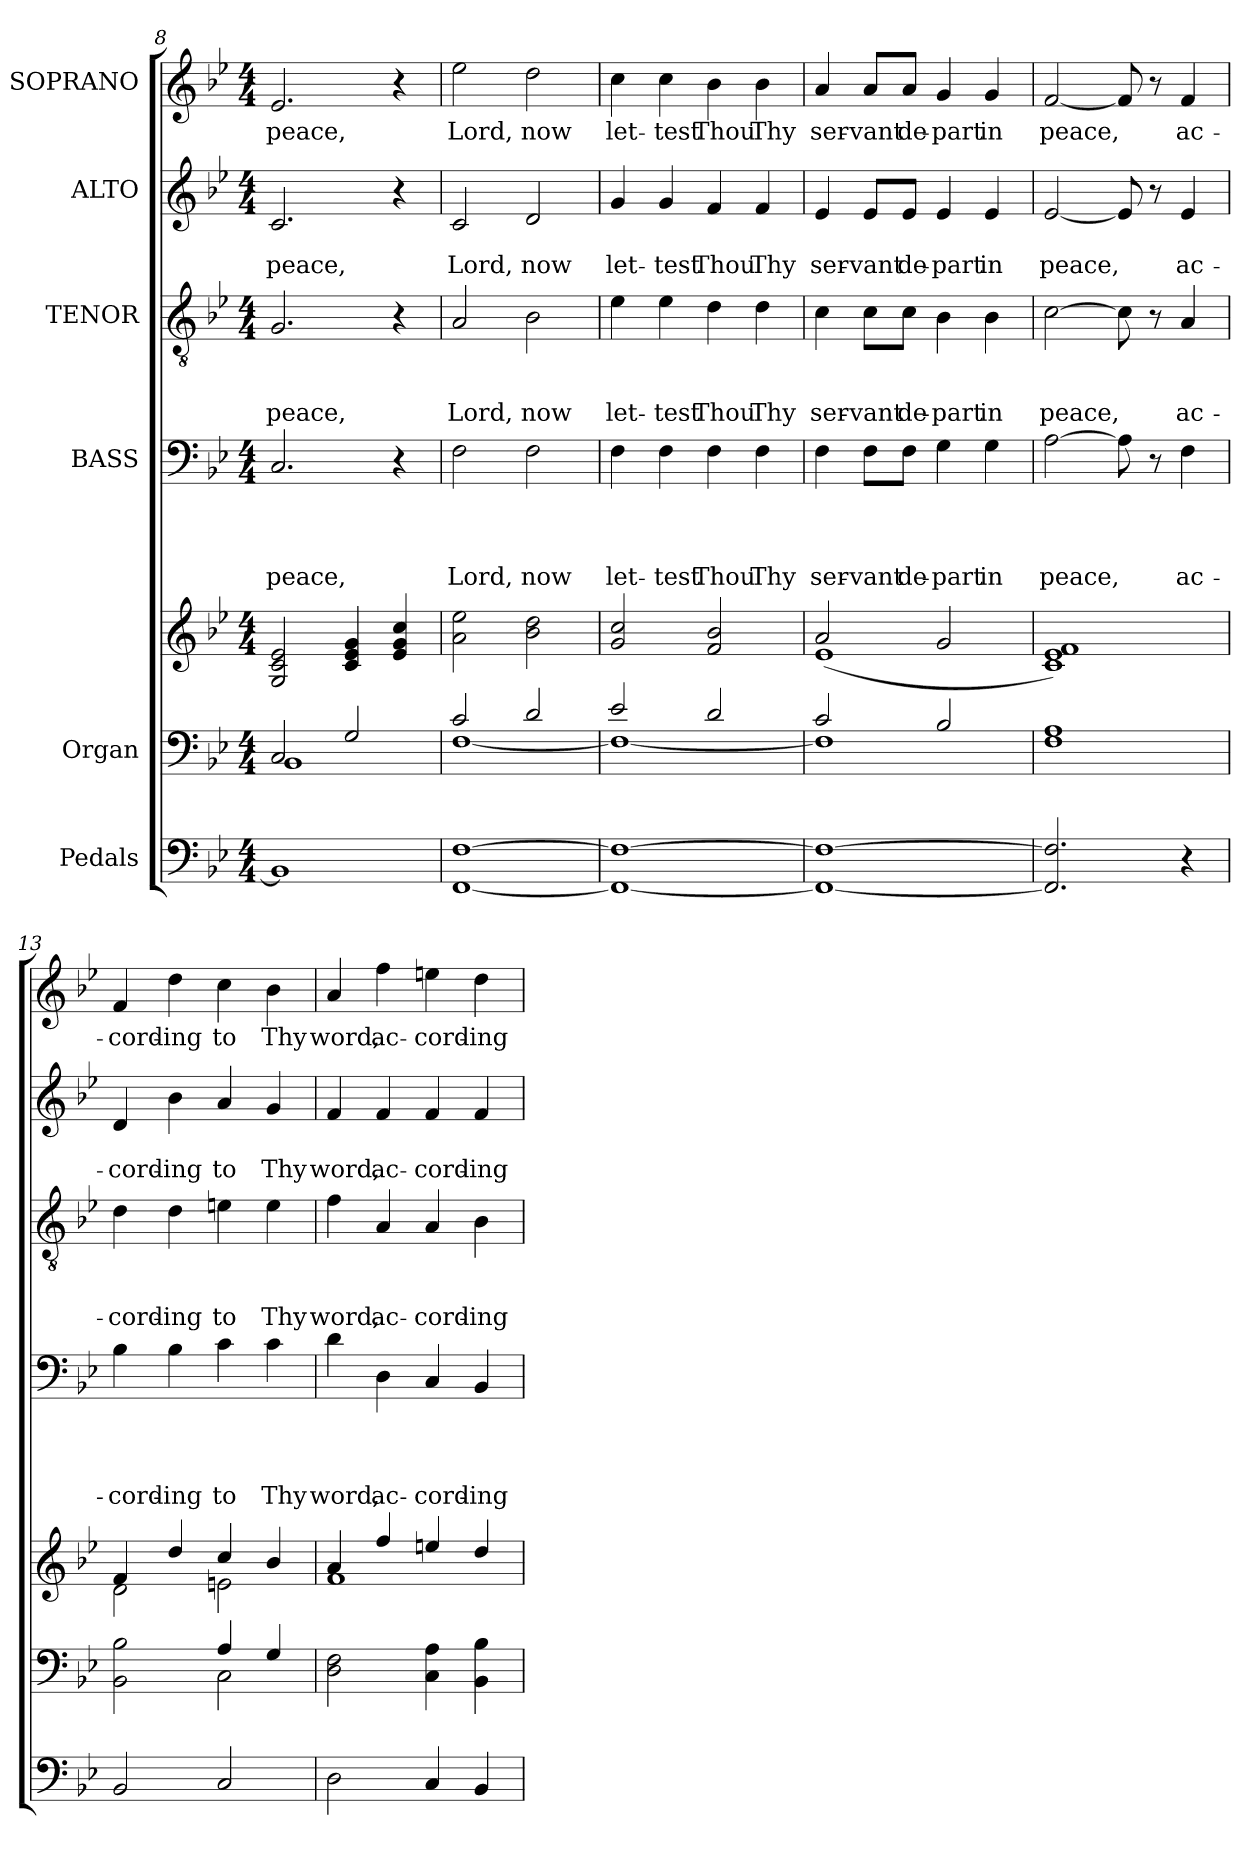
**kern	**kern	**kern	**kern	**text	**text	**text	**text	**kern	**text	**text	**text	**kern	**text	**text	**kern	**text
*part6	*part5	*part5	*part4	*part4	*part4	*part4	*part4	*part3	*part3	*part3	*part3	*part2	*part2	*part2	*part1	*part1
*staff7	*staff6	*staff5	*staff4	*staff4	*staff4	*staff4	*staff4	*staff3	*staff3	*staff3	*staff3	*staff2	*staff2	*staff2	*staff1	*staff1
*I"Pedals	*I"Organ	*	*I"BASS	*	*	*	*	*I"TENOR	*	*	*	*I"ALTO	*	*	*I"SOPRANO	*
*clefF4	*clefF4	*clefG2	*clefF4	*	*	*	*	*clefGv2	*	*	*	*clefG2	*	*	*clefG2	*
*k[b-e-]	*k[b-e-]	*k[b-e-]	*k[b-e-]	*	*	*	*	*k[b-e-]	*	*	*	*k[b-e-]	*	*	*k[b-e-]	*
*B-:	*B-:	*B-:	*B-:	*	*	*	*	*B-:	*	*	*	*B-:	*	*	*B-:	*
*M4/4	*M4/4	*M4/4	*M4/4	*	*	*	*	*M4/4	*	*	*	*M4/4	*	*	*M4/4	*
=8	=8	=8	=8	=8	=8	=8	=8	=8	=8	=8	=8	=8	=8	=8	=8	=8
*	*^	*	*	*	*	*	*	*	*	*	*	*	*	*	*	*
!	!	!	!	!	!	!	!	!LO:LY:b	!	!	!	!LO:LY:b	!	!	!LO:LY:b	!	!LO:LY:b
1BB-]	2C/	1BB-	2G/ 2c/ 2e-/	2.C/	.	.	.	peace,	2.G/	.	.	peace,	2.c/	.	peace,	2.e-/	peace,
.	2G/	.	4c/ 4e-/ 4g/	.	.	.	.	.	.	.	.	.	.	.	.	.	.
.	.	.	4e-/ 4g/ 4cc/	4r	.	.	.	.	4r	.	.	.	4r	.	.	4r	.
=9	=9	=9	=9	=9	=9	=9	=9	=9	=9	=9	=9	=9	=9	=9	=9	=9	=9
!	!	!	!	!	!	!	!	!LO:LY:b	!	!	!	!LO:LY:b	!	!	!LO:LY:b	!	!LO:LY:b
[<1FF [>1F	2c/	[<1F	2a\ 2ee-\	2F\	.	.	.	Lord,	2A/	.	.	Lord,	2c/	.	Lord,	2ee-\	Lord,
!	!	!	!	!	!	!	!	!LO:LY:b	!	!	!	!LO:LY:b	!	!	!LO:LY:b	!	!LO:LY:b
.	2d/	.	2b-\ 2dd\	2F\	.	.	.	now	2B-\	.	.	now	2d/	.	now	2dd\	now
=10	=10	=10	=10	=10	=10	=10	=10	=10	=10	=10	=10	=10	=10	=10	=10	=10	=10
!	!	!	!	!	!	!	!	!LO:LY:b	!	!	!	!LO:LY:b	!	!	!LO:LY:b	!	!LO:LY:b
1FF_ 1F_	2e-/	1F_	2g/ 2cc/	4F\	.	.	.	let-	4e-\	.	.	let-	4g/	.	let-	4cc\	let-
!	!	!	!	!	!	!	!	!LO:LY:b	!	!	!	!LO:LY:b	!	!	!LO:LY:b	!	!LO:LY:b
.	.	.	.	4F\	.	.	.	-test	4e-\	.	.	-test	4g/	.	-test	4cc\	-test
!	!	!	!	!	!	!	!	!LO:LY:b	!	!	!	!LO:LY:b	!	!	!LO:LY:b	!	!LO:LY:b
.	2d/	.	2f/ 2b-/	4F\	.	.	.	Thou	4d\	.	.	Thou	4f/	.	Thou	4b-\	Thou
!	!	!	!	!	!	!	!	!LO:LY:b	!	!	!	!LO:LY:b	!	!	!LO:LY:b	!	!LO:LY:b
.	.	.	.	4F\	.	.	.	Thy	4d\	.	.	Thy	4f/	.	Thy	4b-\	Thy
=11	=11	=11	=11	=11	=11	=11	=11	=11	=11	=11	=11	=11	=11	=11	=11	=11	=11
*	*	*	*^	*	*	*	*	*	*	*	*	*	*	*	*	*	*
!	!	!	!	!	!	!	!	!	!LO:LY:b	!	!	!	!LO:LY:b	!	!	!LO:LY:b	!	!LO:LY:b
1FF_ 1F_	2c/	1F]	2a/	(<1e-	4F\	.	.	.	ser-	4c\	.	.	ser-	4e-/	.	ser-	4a/	ser-
!	!	!	!	!	!	!	!	!	!LO:LY:b	!	!	!	!LO:LY:b	!	!	!LO:LY:b	!	!LO:LY:b
.	.	.	.	.	8F\L	.	.	.	-vant	8c\L	.	.	-vant	8e-/L	.	-vant	8a/L	-vant
!	!	!	!	!	!	!	!	!	!LO:LY:b	!	!	!	!LO:LY:b	!	!	!LO:LY:b	!	!LO:LY:b
.	.	.	.	.	8F\J	.	.	.	de-	8c\J	.	.	de-	8e-/J	.	de-	8a/J	de-
!	!	!	!	!	!	!	!	!	!LO:LY:b	!	!	!	!LO:LY:b	!	!	!LO:LY:b	!	!LO:LY:b
.	2B-/	.	2g/	.	4G\	.	.	.	-part	4B-\	.	.	-part	4e-/	.	-part	4g/	-part
!	!	!	!	!	!	!	!	!	!LO:LY:b	!	!	!	!LO:LY:b	!	!	!LO:LY:b	!	!LO:LY:b
.	.	.	.	.	4G\	.	.	.	in	4B-\	.	.	in	4e-/	.	in	4g/	in
*	*v	*v	*	*	*	*	*	*	*	*	*	*	*	*	*	*	*	*
*	*	*v	*v	*	*	*	*	*	*	*	*	*	*	*	*	*	*
!!LO:PB:g=z
=12	=12	=12	=12	=12	=12	=12	=12	=12	=12	=12	=12	=12	=12	=12	=12	=12
!	!	!	!	!	!	!	!LO:LY:b	!	!	!	!LO:LY:b	!	!	!LO:LY:b	!	!LO:LY:b
2.FF/] 2.F/]	1F 1A	1c 1e- 1f)	[>2A\	.	.	.	peace,	[>2c\	.	.	peace,	[<2e-/	.	peace,	[<2f/	peace,
.	.	.	8A\]	.	.	.	.	8c\]	.	.	.	8e-/]	.	.	8f/]	.
.	.	.	8r	.	.	.	.	8r	.	.	.	8r	.	.	8r	.
!	!	!	!	!	!	!	!LO:LY:b	!	!	!	!LO:LY:b	!	!	!LO:LY:b	!	!LO:LY:b
4r	.	.	4F\	.	.	.	ac-	4A/	.	.	ac-	4e-/	.	ac-	4f/	ac-
=13	=13	=13	=13	=13	=13	=13	=13	=13	=13	=13	=13	=13	=13	=13	=13	=13
*	*^	*^	*	*	*	*	*	*	*	*	*	*	*	*	*	*
!	!	!	!	!	!	!	!	!	!LO:LY:b	!	!	!	!LO:LY:b	!	!	!LO:LY:b	!	!LO:LY:b
2BB-/	2ryy	2BB-\ 2B-\	4f/	2d\	4B-\	.	.	.	-cord-	4d\	.	.	-cord-	4d/	.	-cord-	4f/	-cord-
!	!	!	!	!	!	!	!	!	!LO:LY:b	!	!	!	!LO:LY:b	!	!	!LO:LY:b	!	!LO:LY:b
.	.	.	4dd/	.	4B-\	.	.	.	-ing	4d\	.	.	-ing	4b-\	.	-ing	4dd\	-ing
!	!	!	!	!	!	!	!	!	!LO:LY:b	!	!	!	!LO:LY:b	!	!	!LO:LY:b	!	!LO:LY:b
2C/	4A/	2C\	4cc/	2en\	4c\	.	.	.	to	4en\	.	.	to	4a/	.	to	4cc\	to
!	!	!	!	!	!	!	!	!	!LO:LY:b	!	!	!	!LO:LY:b	!	!	!LO:LY:b	!	!LO:LY:b
.	4G/	.	4b-/	.	4c\	.	.	.	Thy	4e\	.	.	Thy	4g/	.	Thy	4b-\	Thy
*	*v	*v	*	*	*	*	*	*	*	*	*	*	*	*	*	*	*	*
=14	=14	=14	=14	=14	=14	=14	=14	=14	=14	=14	=14	=14	=14	=14	=14	=14	=14
!	!	!	!	!	!	!	!	!LO:LY:b	!	!	!	!LO:LY:b	!	!	!LO:LY:b	!	!LO:LY:b
2D\	2D\ 2F\	4a/	1f	4d\	.	.	.	word,	4f\	.	.	word,	4f/	.	word,	4a/	word,
!	!	!	!	!	!	!	!	!LO:LY:b	!	!	!	!LO:LY:b	!	!	!LO:LY:b	!	!LO:LY:b
.	.	4ff/	.	4D\	.	.	.	ac-	4A/	.	.	ac-	4f/	.	ac-	4ff\	ac-
!	!	!	!	!	!	!	!	!LO:LY:b	!	!	!	!LO:LY:b	!	!	!LO:LY:b	!	!LO:LY:b
4C/	4C\ 4A\	4een/	.	4C/	.	.	.	-cord-	4A/	.	.	-cord-	4f/	.	-cord-	4een\	-cord-
!	!	!	!	!	!	!	!	!LO:LY:b	!	!	!	!LO:LY:b	!	!	!LO:LY:b	!	!LO:LY:b
4BB-/	4BB-\ 4B-\	4dd/	.	4BB-/	.	.	.	-ing	4B-\	.	.	-ing	4f/	.	-ing	4dd\	-ing
*	*	*v	*v	*	*	*	*	*	*	*	*	*	*	*	*	*	*
=	=	=	=	=	=	=	=	=	=	=	=	=	=	=	=	=
*-	*-	*-	*-	*-	*-	*-	*-	*-	*-	*-	*-	*-	*-	*-	*-	*-
